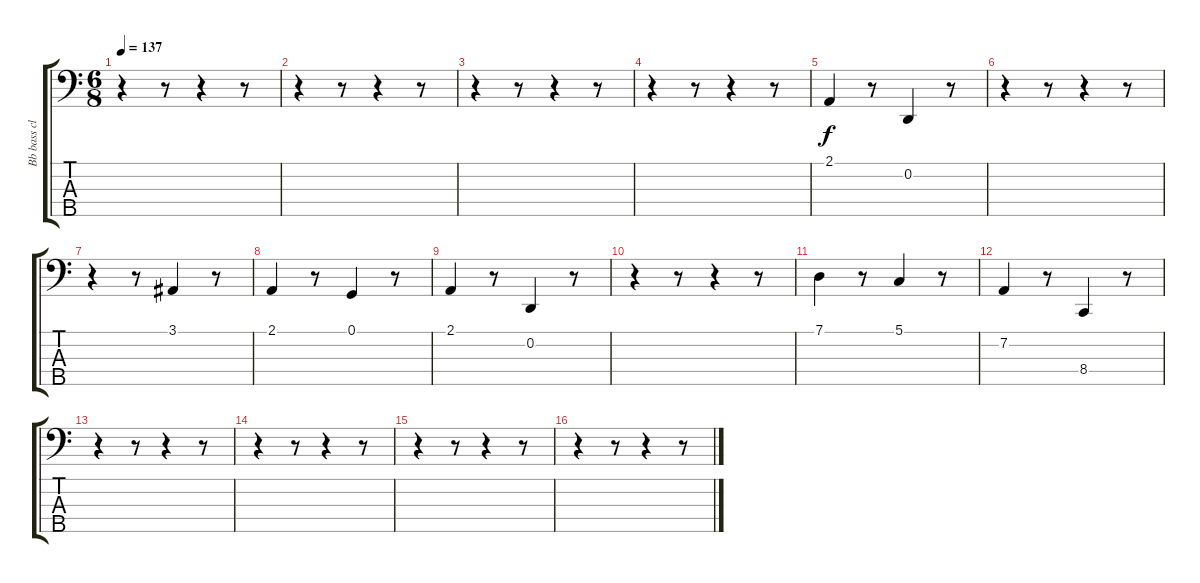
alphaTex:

\track ("Bb bass clarinet" "Bb bass cl") {instrument clarinet}
\staff {score tabs}
\tuning (G2 D2 A1 E1 B0) {hide}
\ts (6 8)
\tempo 137
\clef f4
\ks c
r.4{dy fff} r.8 r.4 r.8 |
r.4 r.8 r.4 r.8 |
r.4 r.8 r.4 r.8 |
r.4 r.8 r.4 r.8 |
2.1.4{dy f} r.8 0.2.4 r.8 |
r.4 r.8 r.4 r.8 |
r.4 r.8 3.1.4 r.8 |
2.1.4 r.8 0.1.4 r.8 |
2.1.4 r.8 0.2.4 r.8 |
r.4 r.8 r.4 r.8 |
7.1.4 r.8 5.1.4 r.8 |
7.2.4 r.8 8.4.4 r.8 |
r.4 r.8 r.4 r.8 |
r.4 r.8 r.4 r.8 |
r.4 r.8 r.4 r.8 |
r.4 r.8 r.4 r.8
